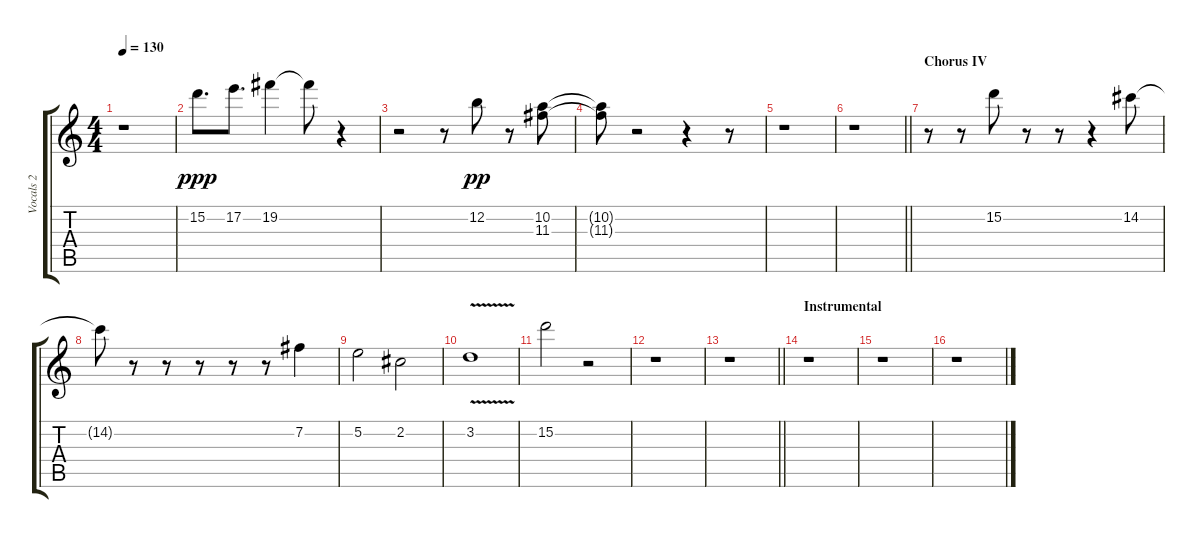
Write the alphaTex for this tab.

\track ("Vocals 2" "Vocals 2") {instrument distortionguitar}
\staff {score tabs}
\tuning (E4 B3 G3 D3 A2 E2) {hide}
\ts (4 4)
\tempo 130
\clef g2
\ks c
r.1{dy pp} |
15.2.8{d dy ppp} 17.2.8{d} 19.2.4 19.2{t}.8 r.4 |
r.2 r.8 12.2.8{dy pp} r.8 (10.2 11.3).8 |
(10.2{t} 11.3{t}).8 r.2 r.4 r.8 |
r.1 |
\barLineRight lightlight
r.1 |
\section ("" "Chorus IV")
r.8 r.8 15.2.8 r.8 r.8 r.4 14.2.8 |
14.2{t}.8 r.8 r.8 r.8 r.8 r.8 7.2.4 |
5.2.2 2.2.2 |
3.2{v}.1 |
15.2.2 r.2 |
r.1 |
\barLineRight lightlight
r.1 |
\section ("" "Instrumental")
r.1 |
r.1 |
r.1
